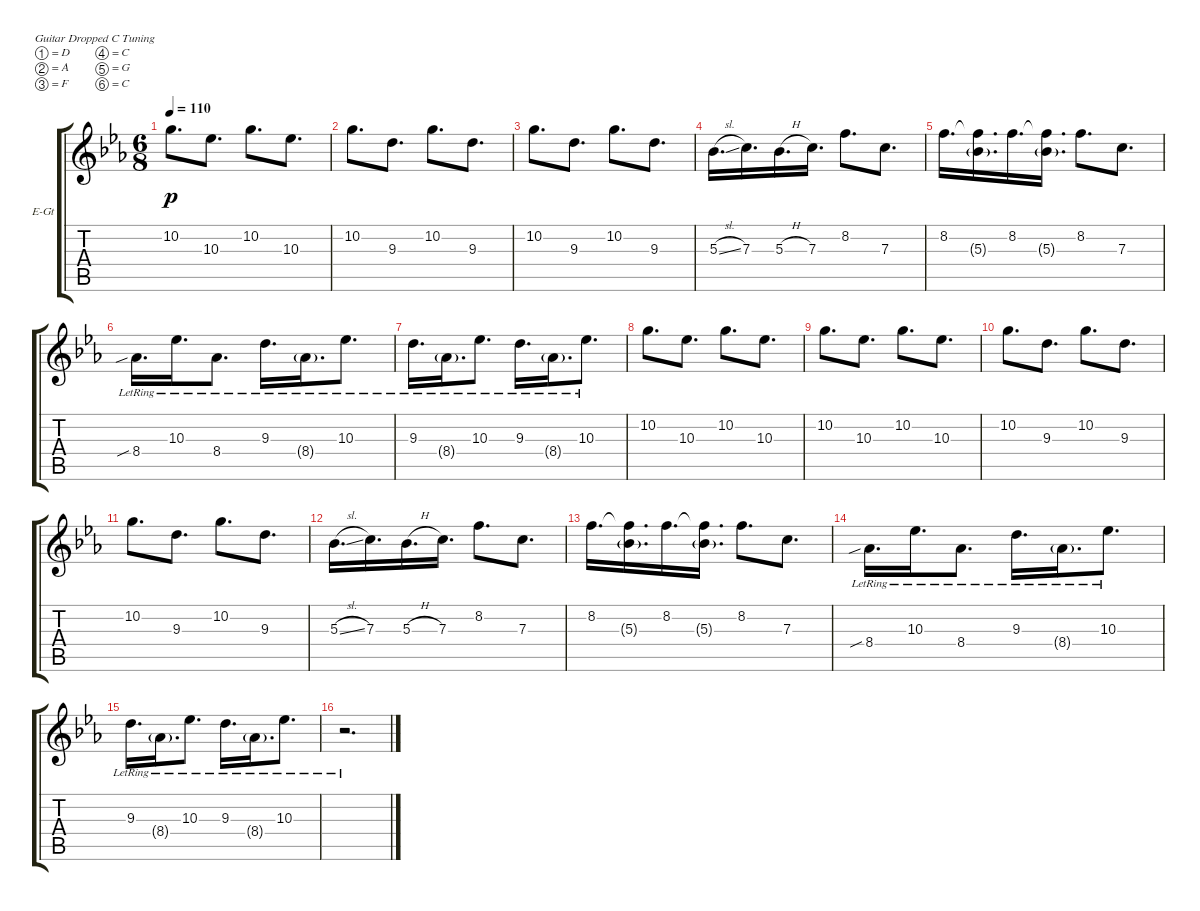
\bracketExtendMode groupsimilarinstruments
\firstSystemTrackNameOrientation horizontal
\otherSystemsTrackNameOrientation horizontal
\track ("Lead Overdub" "E-Gt") {instrument distortionguitar}
\staff {score tabs}
\tuning (D4 A3 F3 C3 G2 C2)
\ts (6 8)
\tempo 110
\clef g2
\ks cminor
10.2.8{d dy p} 10.3.8{d} 10.2.8{d} 10.3.8{d} |
10.2.8{d} 9.3.8{d} 10.2.8{d} 9.3.8{d} |
10.2.8{d} 9.3.8{d} 10.2.8{d} 9.3.8{d} |
5.3{sl}.16{d} 7.3.16{d} 5.3{h}.16{d} 7.3.16{d} 8.2.8{d} 7.3.8{d} |
8.2.16{d} (5.3{g} 8.2{t}).16{d} 8.2.16{d} (5.3{g} 8.2{t}).16{d} 8.2.8{d} 7.3.8{d} |
8.4{sib lr}.16{d} 10.3{lr}.16{d} 8.4{lr}.8{d} 9.3{lr}.16{d} 8.4{g lr}.16{d} 10.3{lr}.8{d} |
9.3{lr}.16{d} 8.4{g lr}.16{d} 10.3{lr}.8{d} 9.3{lr}.16{d} 8.4{g lr}.16{d} 10.3{lr}.8{d} |
10.2.8{d} 10.3.8{d} 10.2.8{d} 10.3.8{d} |
10.2.8{d} 10.3.8{d} 10.2.8{d} 10.3.8{d} |
10.2.8{d} 9.3.8{d} 10.2.8{d} 9.3.8{d} |
10.2.8{d} 9.3.8{d} 10.2.8{d} 9.3.8{d} |
5.3{sl}.16{d} 7.3.16{d} 5.3{h}.16{d} 7.3.16{d} 8.2.8{d} 7.3.8{d} |
8.2.16{d} (5.3{g} 8.2{t}).16{d} 8.2.16{d} (5.3{g} 8.2{t}).16{d} 8.2.8{d} 7.3.8{d} |
8.4{sib lr}.16{d} 10.3{lr}.16{d} 8.4{lr}.8{d} 9.3{lr}.16{d} 8.4{g lr}.16{d} 10.3{lr}.8{d} |
9.3{lr}.16{d} 8.4{g lr}.16{d} 10.3{lr}.8{d} 9.3{lr}.16{d} 8.4{g lr}.16{d} 10.3{lr}.8{d} |
r.2{d}
